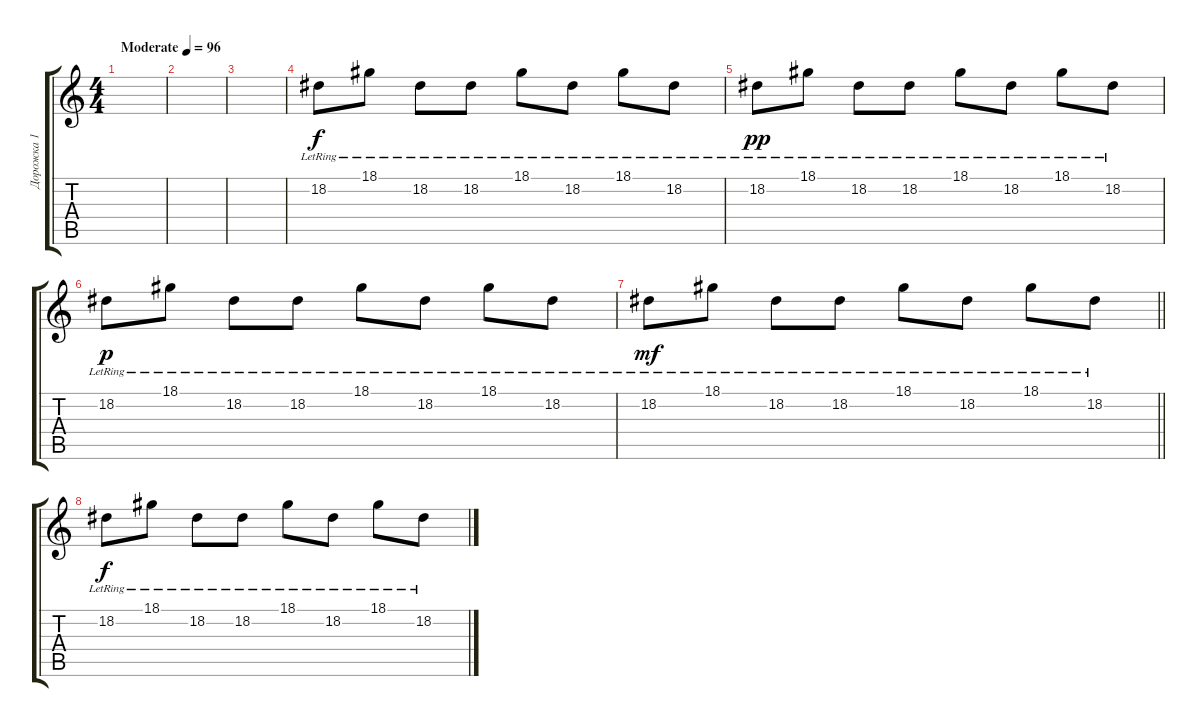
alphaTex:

\track ("Дорожка 1" "Дорожка 1") {instrument acousticgrandpiano}
\staff {score tabs}
\tuning (D4 A3 F3 C3 G2 C2) {hide}
\ts (4 4)
\section ("" "")
\tempo (96 "Moderate")
\clef g2
\ks aminor
|
|
|
18.2{lr}.8 18.1{lr}.8 18.2{lr}.8 18.2{lr}.8 18.1{lr}.8 18.2{lr}.8 18.1{lr}.8 18.2{lr}.8 |
18.2{lr}.8{dy pp} 18.1{lr}.8 18.2{lr}.8 18.2{lr}.8 18.1{lr}.8 18.2{lr}.8 18.1{lr}.8 18.2{lr}.8 |
18.2{lr}.8{dy p} 18.1{lr}.8 18.2{lr}.8 18.2{lr}.8 18.1{lr}.8 18.2{lr}.8 18.1{lr}.8 18.2{lr}.8 |
\barLineRight lightlight
18.2{lr}.8{dy mf} 18.1{lr}.8 18.2{lr}.8 18.2{lr}.8 18.1{lr}.8 18.2{lr}.8 18.1{lr}.8 18.2{lr}.8 |
\section ("" "")
18.2{lr}.8{dy f} 18.1{lr}.8 18.2{lr}.8 18.2{lr}.8 18.1{lr}.8 18.2{lr}.8 18.1{lr}.8 18.2{lr}.8
